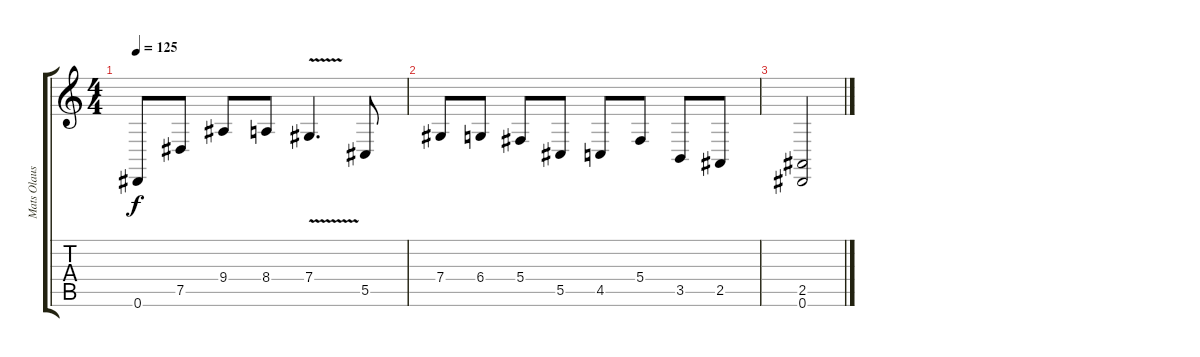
\track ("Mats Olausson" "Mats Olaus") {instrument stringensemble1}
\staff {score tabs}
\tuning (Eb4 Bb3 Gb3 Db3 Ab2 Eb2) {hide}
\ts (4 4)
\tempo 125
\clef g2
\ks c
0.6.8{dy f} 7.5.8 9.4.8 8.4.8 7.4{v}.4{d} 5.5.8 |
7.4.8 6.4.8 5.4.8 5.5.8 4.5.8 5.4.8 3.5.8 2.5.8 |
(2.5 0.6).2
